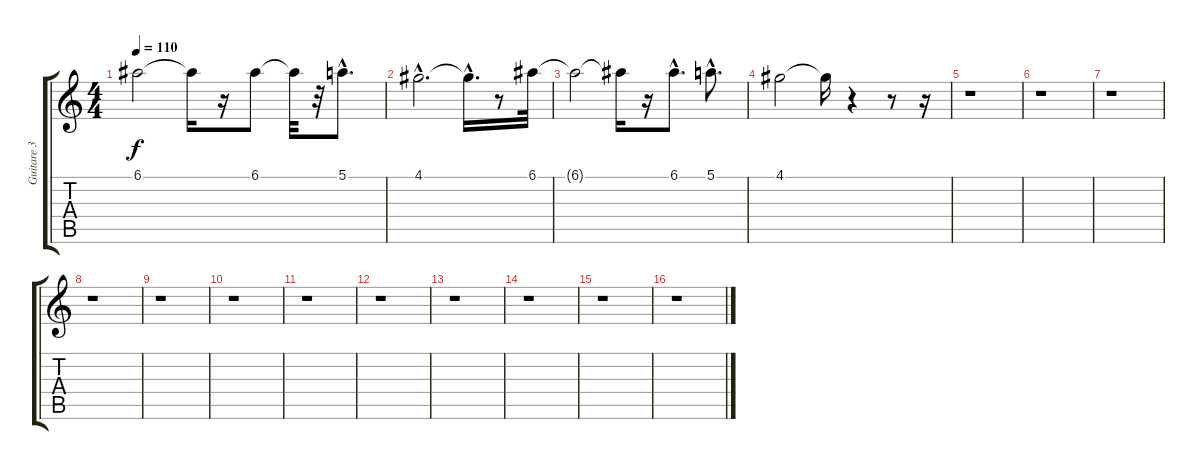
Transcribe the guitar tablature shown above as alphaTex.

\track ("Guitare 3" "Guitare 3") {instrument electricguitarclean}
\staff {score tabs}
\tuning (E4 B3 G3 D3 A2 E2) {hide}
\ts (4 4)
\tempo 110
\clef g2
\ks c
6.1{t}.2{dy f} 6.1{t}.16 r.16 6.1.8 6.1{t}.32 r.32 5.1{hac}.8{d} |
4.1{hac}.2{d} 4.1{hac t}.16{d} r.8 6.1.32 |
6.1{t}.2 6.1{t}.16 r.16 6.1{hac}.8{d} 5.1{hac}.8{d} |
4.1.2 4.1{t}.16 r.4 r.8 r.16 |
r.1 |
r.1 |
r.1 |
r.1 |
r.1 |
r.1 |
r.1 |
r.1 |
r.1 |
r.1 |
r.1 |
r.1
